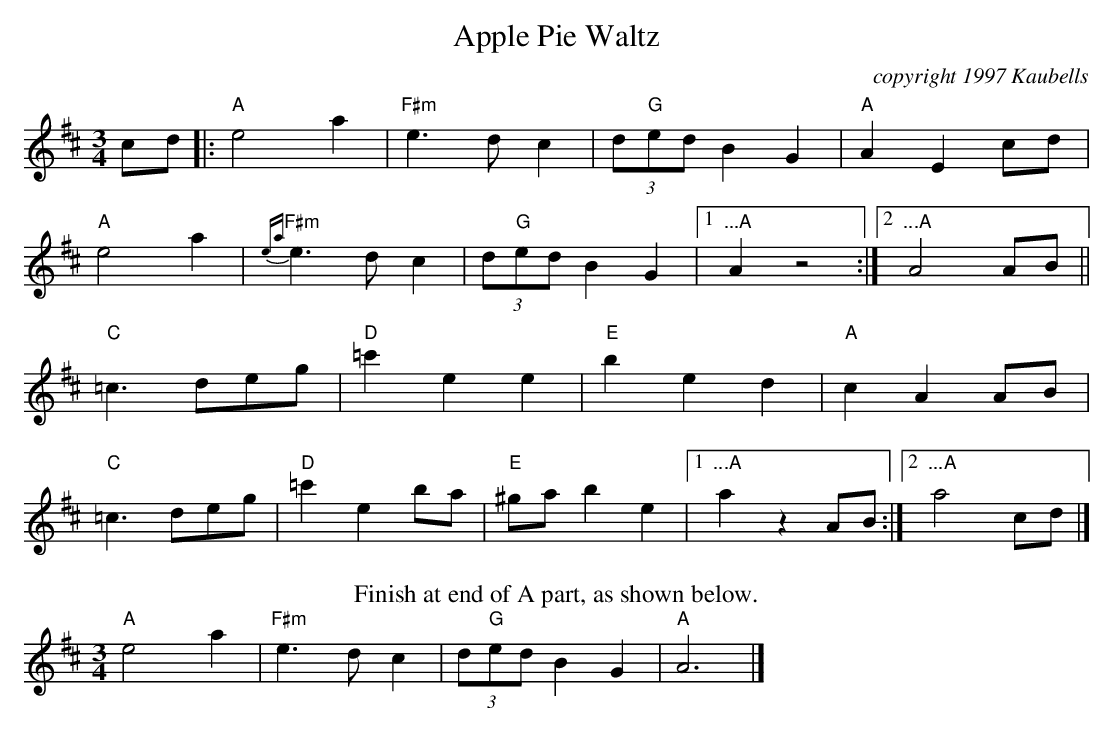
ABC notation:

X:1
T:Apple Pie Waltz
C:copyright 1997 Kaubells
E:16
M:3/4
K:Amix
\bigskip
cd|:"A"e4 a2|"F#m"e3 dc2|(3d"G"ed B2 G2|"A"A2E2cd|
"A"e4 a2|{ea}"F#m"e3 dc2|(3d"G"ed B2 G2|1"...A"A2z4:|2"...A"A4AB||
"C"=c3 deg|"D"=c'2e2e2|"E"b2e2d2|"A"c2A2AB|
"C"=c3 deg|"D"=c'2e2ba|"E"^gab2e2|1"...A"a2z2AB:|2"...A"a4cd|]
T:Finish at end of A part, as shown below.
\bigskip
"A"e4 a2|"F#m"e3 dc2|(3d"G"ed B2 G2|"A"A6|]
